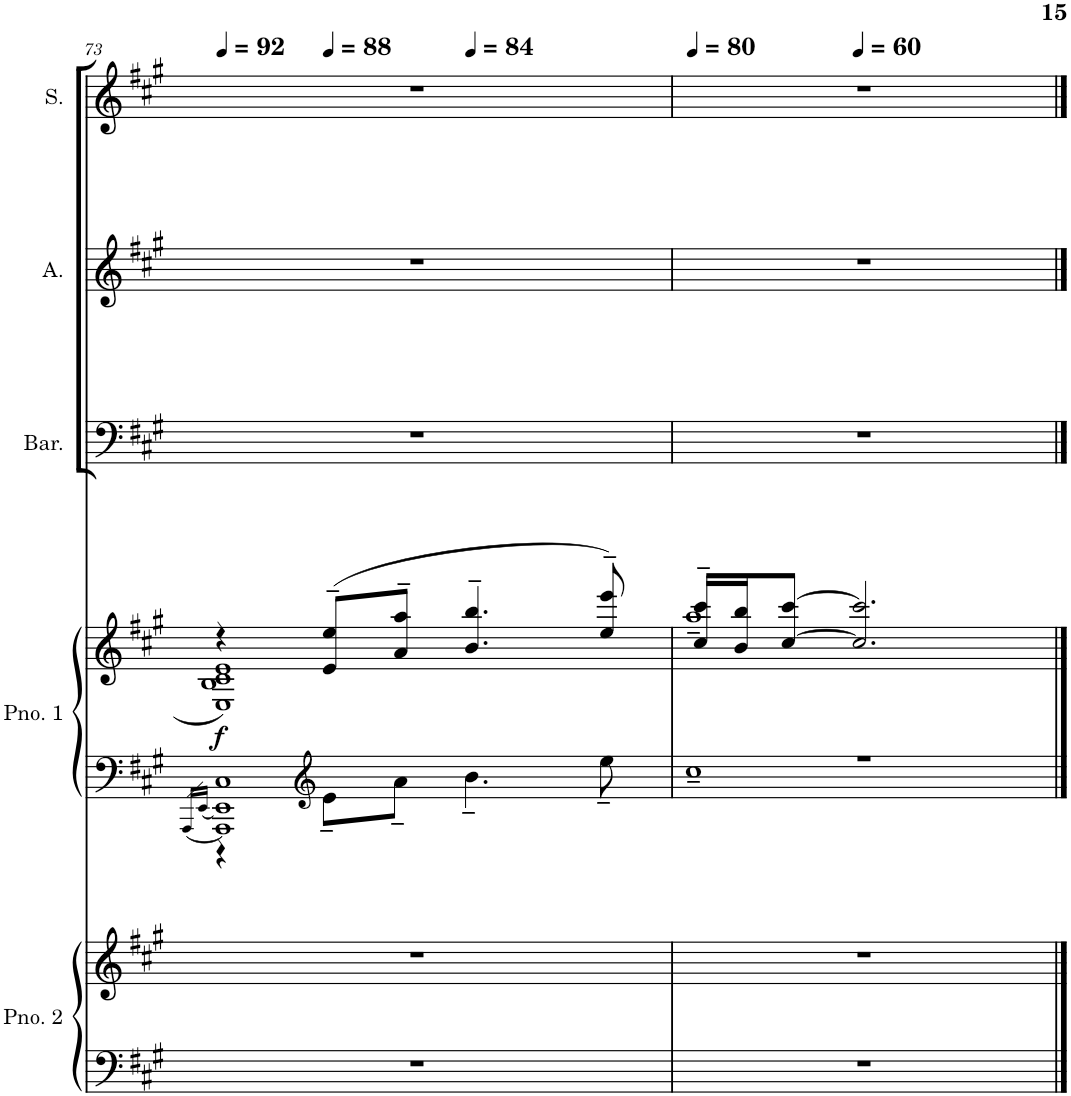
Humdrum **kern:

**kern	**kern	**kern	**kern	**dynam	**kern	**kern	**kern
*part5	*part5	*part4	*part4	*part4	*part3	*part2	*part1
*staff7	*staff6	*staff5	*staff4	*staff4/5	*staff3	*staff2	*staff1
*I"Piano 2	*	*I"Piano 1	*	*	*I"Baritone	*I"Alto	*I"Soprano
*I'Pno. 2	*	*I'Pno. 1	*	*	*I'Bar.	*I'A.	*I'S.
!!LO:PB:g=z
*clefF4	*clefG2	*clefF4	*clefG2	*	*clefF4	*clefG2	*clefG2
*k[f#c#g#]	*k[f#c#g#]	*k[f#c#g#]	*k[f#c#g#]	*	*k[f#c#g#]	*k[f#c#g#]	*k[f#c#g#]
*M4/4	*M4/4	*M4/4	*M4/4	*	*M4/4	*M4/4	*M4/4
*MM92	*MM92	*MM92	*MM92	*	*MM92	*MM92	*MM92
=73	=73	=73	=73	=73	=73	=73	=73
.	.	[<16qAAA/LL	.	.	.	.	.
.	.	[<16qEE/JJ	.	.	.	.	.
*	*	*^	*^	*	*	*	*
!	!	!	!	!	!	!LO:DY:b	!	!	!
*	*	*	*	*	*	*	*	*	*^
*	*	*	*	*	*	*	*	*	*	*^
1r	1r	1AAA] 1EE] 1C#	4r	4r	1E 1B 1c# 1e	f	1r	1r	1r	4ryy	2ryy
*	*	*clefG2	*	*	*	*	*	*	*	*	*
*	*	*	*	*	*	*	*	*	*MM88	*	*
.	.	.	8e~\L	(8e/~ 8ee/~L	.	.	.	.	.	2.ryy	.
.	.	.	8a~\J	8a/~ 8aa/~J	.	.	.	.	.	.	.
*	*	*	*	*	*	*	*	*	*MM84	*	*
.	.	.	4.b~\	4.b/~ 4.bb/~	.	.	.	.	.	.	2ryy
.	.	.	8ee~\	8ee/~ 8eee/~)	.	.	.	.	.	.	.
*	*	*	*	*	*	*	*	*	*v	*v	*v
=74	=74	=74	=74	=74	=74	=74	=74	=74	=74
*	*	*	*	*	*	*	*	*	*MM80
*	*	*	*	*	*	*	*	*	*^
1r	1r	1r	1cc#~	16cc#/~ 16ccc#/~LL	1aa~	.	1r	1r	1r	4ryy
.	.	.	.	16b/ 16bb/J	.	.	.	.	.	.
.	.	.	.	[8cc#/ [8ccc#/J	.	.	.	.	.	.
*	*	*	*	*	*	*	*	*	*MM60	*
.	.	.	.	2.cc#/] 2.ccc#/]	.	.	.	.	.	2.ryy
*	*	*v	*v	*	*	*	*	*	*v	*v
*	*	*	*v	*v	*	*	*	*
==	==	==	==	==	==	==	==
*-	*-	*-	*-	*-	*-	*-	*-
